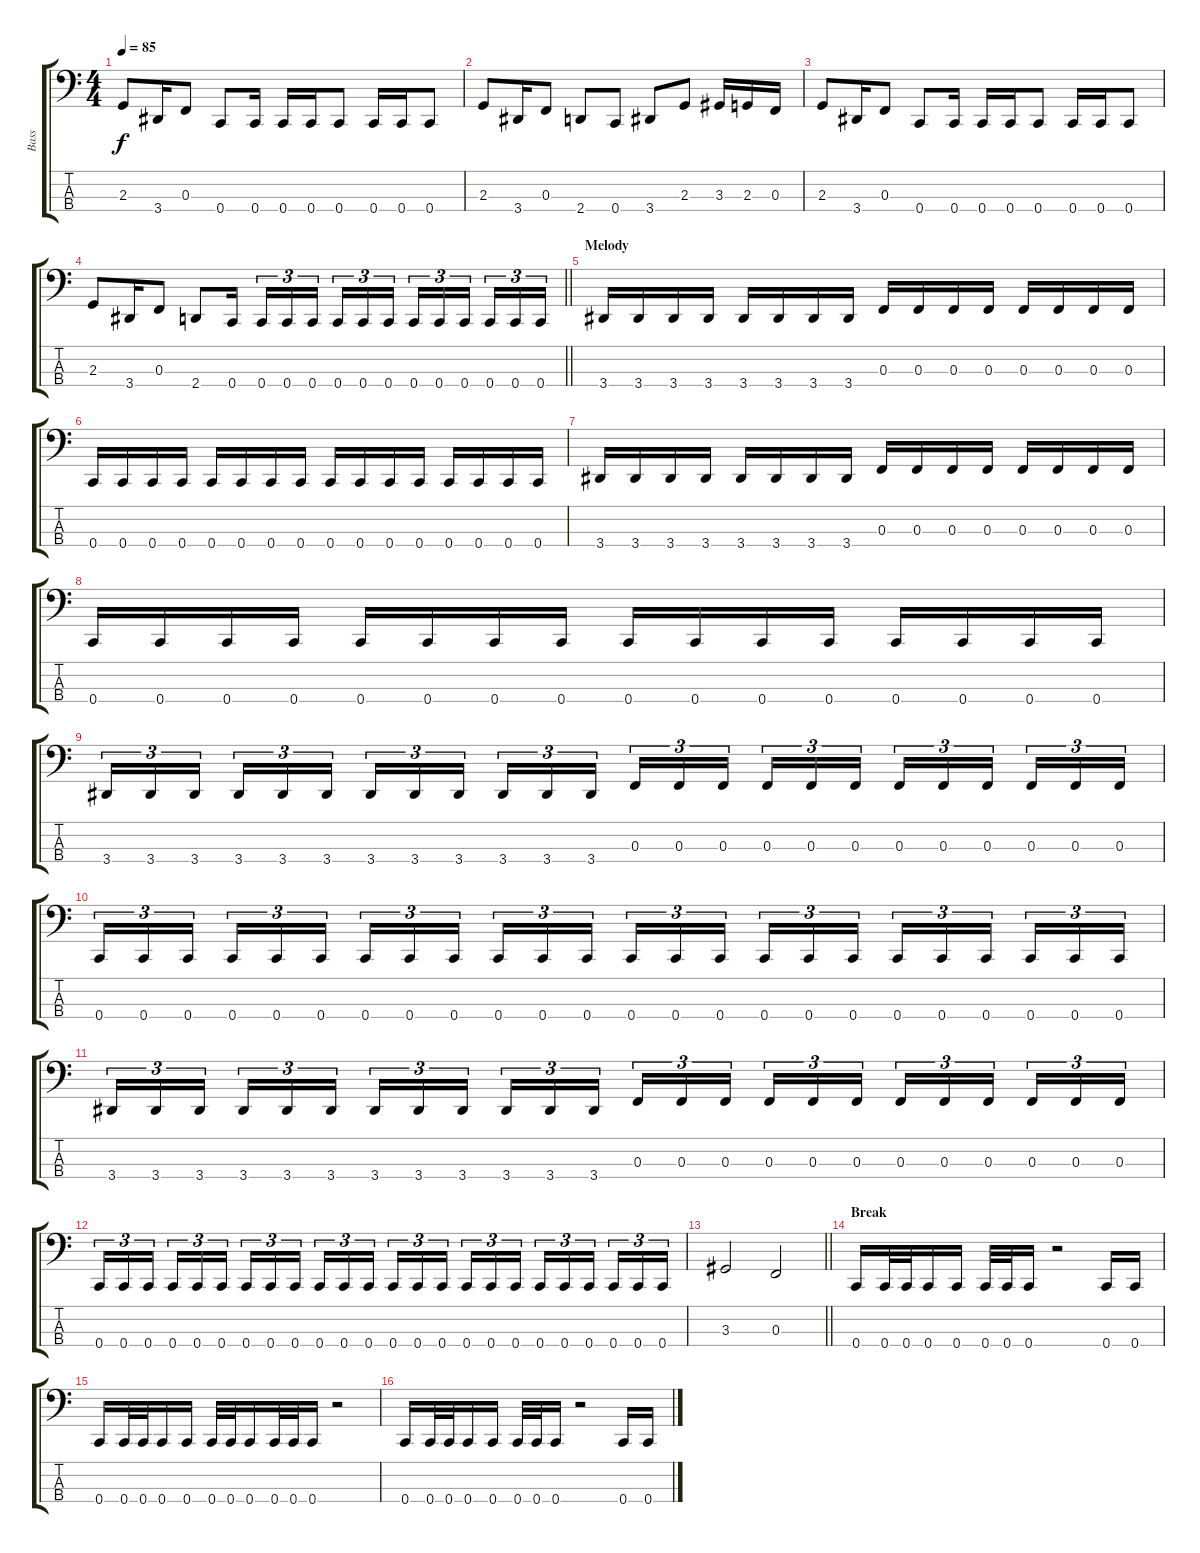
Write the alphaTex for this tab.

\track ("Bass" "Bass") {instrument electricbassfinger}
\staff {score tabs}
\tuning (Eb2 Bb1 F1 C1) {hide}
\ts (4 4)
\tempo 85
\clef f4
\ks c
2.3.8{dy f} 3.4.16 0.3.8 0.4.8 0.4.16 0.4.16 0.4.16 0.4.8 0.4.16 0.4.16 0.4.8 |
2.3.8 3.4.16 0.3.8 2.4.8 0.4.8 3.4.8 2.3.8 3.3.16 2.3.16 0.3.16 |
2.3.8 3.4.16 0.3.8 0.4.8 0.4.16 0.4.16 0.4.16 0.4.8 0.4.16 0.4.16 0.4.8 |
\barLineRight lightlight
2.3.8 3.4.16 0.3.8 2.4.8 0.4.16 0.4.16{tu (3 2)} 0.4.16{tu (3 2)} 0.4.16{tu (3 2) beam splitsecondary} 0.4.16{tu (3 2)} 0.4.16{tu (3 2)} 0.4.16{tu (3 2)} 0.4.16{tu (3 2)} 0.4.16{tu (3 2)} 0.4.16{tu (3 2) beam splitsecondary} 0.4.16{tu (3 2)} 0.4.16{tu (3 2)} 0.4.16{tu (3 2)} |
\section ("" "Melody")
3.4.16 3.4.16 3.4.16 3.4.16 3.4.16 3.4.16 3.4.16 3.4.16 0.3.16 0.3.16 0.3.16 0.3.16 0.3.16 0.3.16 0.3.16 0.3.16 |
0.4.16 0.4.16 0.4.16 0.4.16 0.4.16 0.4.16 0.4.16 0.4.16 0.4.16 0.4.16 0.4.16 0.4.16 0.4.16 0.4.16 0.4.16 0.4.16 |
3.4.16 3.4.16 3.4.16 3.4.16 3.4.16 3.4.16 3.4.16 3.4.16 0.3.16 0.3.16 0.3.16 0.3.16 0.3.16 0.3.16 0.3.16 0.3.16 |
0.4.16 0.4.16 0.4.16 0.4.16 0.4.16 0.4.16 0.4.16 0.4.16 0.4.16 0.4.16 0.4.16 0.4.16 0.4.16 0.4.16 0.4.16 0.4.16 |
3.4.16{tu (3 2)} 3.4.16{tu (3 2)} 3.4.16{tu (3 2) beam splitsecondary} 3.4.16{tu (3 2)} 3.4.16{tu (3 2)} 3.4.16{tu (3 2)} 3.4.16{tu (3 2)} 3.4.16{tu (3 2)} 3.4.16{tu (3 2) beam splitsecondary} 3.4.16{tu (3 2)} 3.4.16{tu (3 2)} 3.4.16{tu (3 2)} 0.3.16{tu (3 2)} 0.3.16{tu (3 2)} 0.3.16{tu (3 2) beam splitsecondary} 0.3.16{tu (3 2)} 0.3.16{tu (3 2)} 0.3.16{tu (3 2)} 0.3.16{tu (3 2)} 0.3.16{tu (3 2)} 0.3.16{tu (3 2) beam splitsecondary} 0.3.16{tu (3 2)} 0.3.16{tu (3 2)} 0.3.16{tu (3 2)} |
0.4.16{tu (3 2)} 0.4.16{tu (3 2)} 0.4.16{tu (3 2) beam splitsecondary} 0.4.16{tu (3 2)} 0.4.16{tu (3 2)} 0.4.16{tu (3 2)} 0.4.16{tu (3 2)} 0.4.16{tu (3 2)} 0.4.16{tu (3 2) beam splitsecondary} 0.4.16{tu (3 2)} 0.4.16{tu (3 2)} 0.4.16{tu (3 2)} 0.4.16{tu (3 2)} 0.4.16{tu (3 2)} 0.4.16{tu (3 2) beam splitsecondary} 0.4.16{tu (3 2)} 0.4.16{tu (3 2)} 0.4.16{tu (3 2)} 0.4.16{tu (3 2)} 0.4.16{tu (3 2)} 0.4.16{tu (3 2) beam splitsecondary} 0.4.16{tu (3 2)} 0.4.16{tu (3 2)} 0.4.16{tu (3 2)} |
3.4.16{tu (3 2)} 3.4.16{tu (3 2)} 3.4.16{tu (3 2) beam splitsecondary} 3.4.16{tu (3 2)} 3.4.16{tu (3 2)} 3.4.16{tu (3 2)} 3.4.16{tu (3 2)} 3.4.16{tu (3 2)} 3.4.16{tu (3 2) beam splitsecondary} 3.4.16{tu (3 2)} 3.4.16{tu (3 2)} 3.4.16{tu (3 2)} 0.3.16{tu (3 2)} 0.3.16{tu (3 2)} 0.3.16{tu (3 2) beam splitsecondary} 0.3.16{tu (3 2)} 0.3.16{tu (3 2)} 0.3.16{tu (3 2)} 0.3.16{tu (3 2)} 0.3.16{tu (3 2)} 0.3.16{tu (3 2) beam splitsecondary} 0.3.16{tu (3 2)} 0.3.16{tu (3 2)} 0.3.16{tu (3 2)} |
0.4.16{tu (3 2)} 0.4.16{tu (3 2)} 0.4.16{tu (3 2) beam splitsecondary} 0.4.16{tu (3 2)} 0.4.16{tu (3 2)} 0.4.16{tu (3 2)} 0.4.16{tu (3 2)} 0.4.16{tu (3 2)} 0.4.16{tu (3 2) beam splitsecondary} 0.4.16{tu (3 2)} 0.4.16{tu (3 2)} 0.4.16{tu (3 2)} 0.4.16{tu (3 2)} 0.4.16{tu (3 2)} 0.4.16{tu (3 2) beam splitsecondary} 0.4.16{tu (3 2)} 0.4.16{tu (3 2)} 0.4.16{tu (3 2)} 0.4.16{tu (3 2)} 0.4.16{tu (3 2)} 0.4.16{tu (3 2) beam splitsecondary} 0.4.16{tu (3 2)} 0.4.16{tu (3 2)} 0.4.16{tu (3 2)} |
\barLineRight lightlight
3.3.2 0.3.2 |
\section ("" "Break")
0.4.16 0.4.32 0.4.32 0.4.16 0.4.16 0.4.32 0.4.32 0.4.16 r.2 0.4.16 0.4.16 |
0.4.16 0.4.32 0.4.32 0.4.16 0.4.16 0.4.32 0.4.32 0.4.16 0.4.32 0.4.32 0.4.16 r.2 |
0.4.16 0.4.32 0.4.32 0.4.16 0.4.16 0.4.32 0.4.32 0.4.16 r.2 0.4.16 0.4.16
